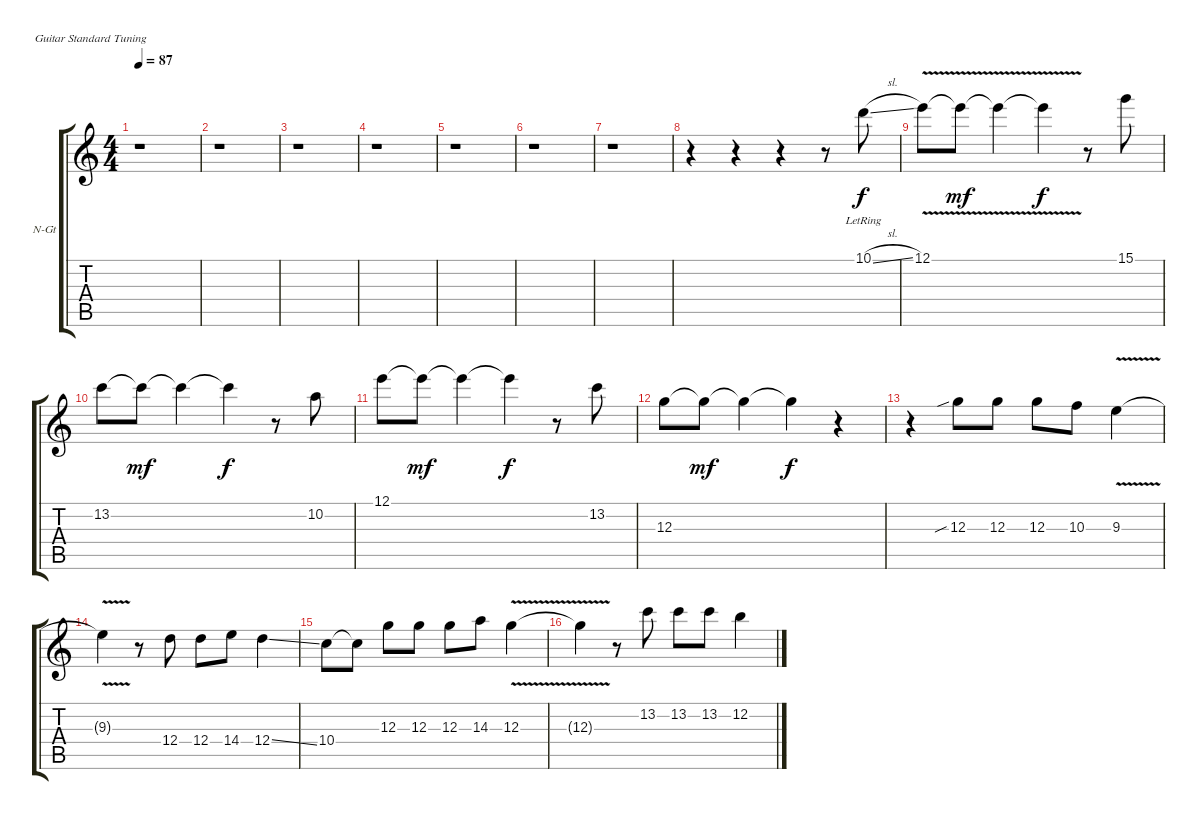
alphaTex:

\bracketExtendMode groupsimilarinstruments
\firstSystemTrackNameOrientation horizontal
\otherSystemsTrackNameOrientation horizontal
\track ("Guitare lead" "N-Gt") {instrument acousticguitarnylon}
\staff {score tabs}
\tuning (E4 B3 G3 D3 A2 E2)
\ts (4 4)
\tempo 87
\clef g2
\ks c
r.1{dy f instrument acousticguitarnylon} |
r.1 |
r.1 |
r.1 |
r.1 |
r.1 |
r.1 |
r.4 r.4 r.4 r.8 10.1{sl lr}.8 |
12.1{v}.8 12.1{v t}.8{dy mf} 12.1{v t}.4 12.1{v t}.4{dy f} r.8 15.1.8 |
13.2.8 13.2{t}.8{dy mf} 13.2{t}.4 13.2{t}.4{dy f} r.8 10.2.8 |
12.1.8 12.1{t}.8{dy mf} 12.1{t}.4 12.1{t}.4{dy f} r.8 13.2.8 |
12.3.8 12.3{t}.8{dy mf} 12.3{t}.4 12.3{t}.4{dy f} r.4 |
r.4 12.3{sib}.8 12.3.8 12.3.8 10.3.8 9.3{v}.4 |
9.3{v t}.4 r.8 12.4.8 12.4.8 14.4.8 12.4{ss}.4 |
10.4.8 10.4{t}.8 12.3.8 12.3.8 12.3.8 14.3.8 12.3{v}.4 |
12.3{v t}.4 r.8 13.2.8 13.2.8 13.2.8 12.2.4
